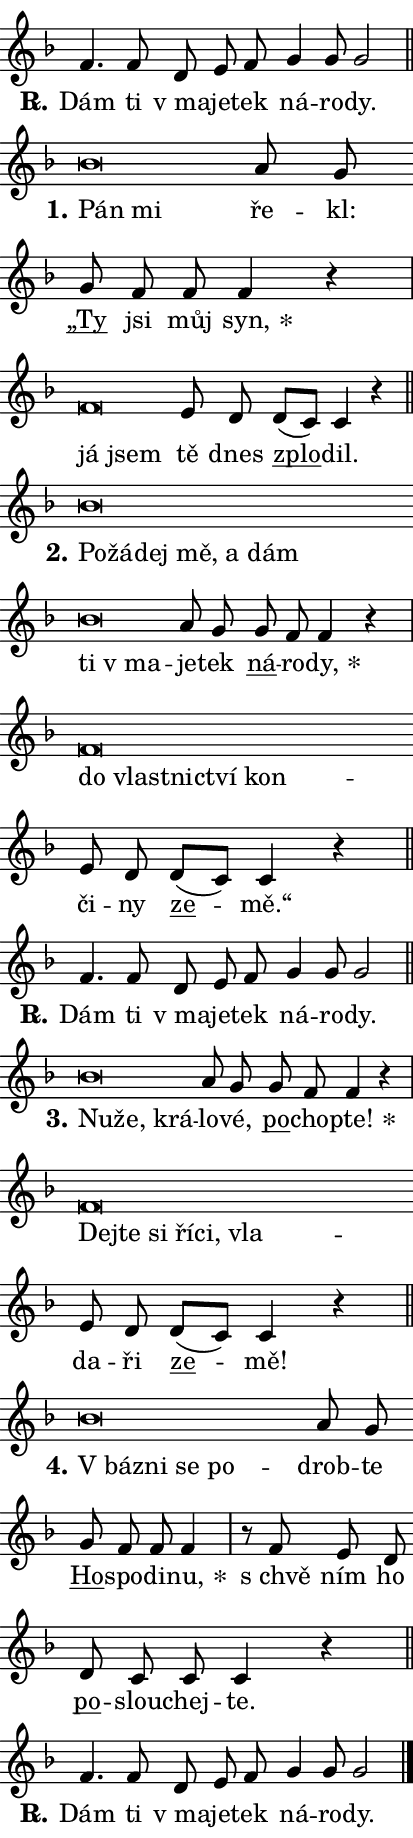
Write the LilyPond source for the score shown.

\version "2.24.0"
\header { tagline = "" }
\paper {
  indent = 0\cm
  top-margin = 0\cm
  right-margin = 0\cm
  bottom-margin = 0\cm
  left-margin = 0\cm
  paper-width = 7\cm
  page-breaking = #ly:one-page-breaking
  system-system-spacing.basic-distance = #11
  score-system-spacing.basic-distance = #11
  ragged-last = ##f
}


%% Author: Thomas Morley
%% https://lists.gnu.org/archive/html/lilypond-user/2020-05/msg00002.html
#(define (line-position grob)
"Returns position of @var[grob} in current system:
   @code{'start}, if at first time-step
   @code{'end}, if at last time-step
   @code{'middle} otherwise
"
  (let* ((col (ly:item-get-column grob))
         (ln (ly:grob-object col 'left-neighbor))
         (rn (ly:grob-object col 'right-neighbor))
         (col-to-check-left (if (ly:grob? ln) ln col))
         (col-to-check-right (if (ly:grob? rn) rn col))
         (break-dir-left
           (and
             (ly:grob-property col-to-check-left 'non-musical #f)
             (ly:item-break-dir col-to-check-left)))
         (break-dir-right
           (and
             (ly:grob-property col-to-check-right 'non-musical #f)
             (ly:item-break-dir col-to-check-right))))
        (cond ((eqv? 1 break-dir-left) 'start)
              ((eqv? -1 break-dir-right) 'end)
              (else 'middle))))

#(define (tranparent-at-line-position vctor)
  (lambda (grob)
  "Relying on @code{line-position} select the relevant enry from @var{vctor}.
Used to determine transparency,"
    (case (line-position grob)
      ((end) (not (vector-ref vctor 0)))
      ((middle) (not (vector-ref vctor 1)))
      ((start) (not (vector-ref vctor 2))))))

noteHeadBreakVisibility =
#(define-music-function (break-visibility)(vector?)
"Makes @code{NoteHead}s transparent relying on @var{break-visibility}"
#{
  \override NoteHead.transparent =
    #(tranparent-at-line-position break-visibility)
#})

#(define delete-ledgers-for-transparent-note-heads
  (lambda (grob)
    "Reads whether a @code{NoteHead} is transparent.
If so this @code{NoteHead} is removed from @code{'note-heads} from
@var{grob}, which is supposed to be @code{LedgerLineSpanner}.
As a result ledgers are not printed for this @code{NoteHead}"
    (let* ((nhds-array (ly:grob-object grob 'note-heads))
           (nhds-list
             (if (ly:grob-array? nhds-array)
                 (ly:grob-array->list nhds-array)
                 '()))
           ;; Relies on the transparent-property being done before
           ;; Staff.LedgerLineSpanner.after-line-breaking is executed.
           ;; This is fragile ...
           (to-keep
             (remove
               (lambda (nhd)
                 (ly:grob-property nhd 'transparent #f))
               nhds-list)))
      ;; TODO find a better method to iterate over grob-arrays, similiar
      ;; to filter/remove etc for lists
      ;; For now rebuilt from scratch
      (set! (ly:grob-object grob 'note-heads)  '())
      (for-each
        (lambda (nhd)
          (ly:pointer-group-interface::add-grob grob 'note-heads nhd))
        to-keep))))

hideNotes = {
  \noteHeadBreakVisibility #begin-of-line-visible
}
unHideNotes = {
  \noteHeadBreakVisibility #all-visible
}

% work-around for resetting accidentals
% https://lilypond.org/doc/v2.23/Documentation/notation/displaying-rhythms#unmetered-music
cadenzaMeasure = {
  \cadenzaOff
  \partial 1024 s1024
  \cadenzaOn
}

#(define-markup-command (accent layout props text) (markup?)
  "Underline accented syllable"
  (interpret-markup layout props
    #{\markup \override #'(offset . 4.3) \underline { #text }#}))

responsum = \markup \concat {
  "R" \hspace #-1.05 \path #0.1 #'((moveto 0 0.07) (lineto 0.9 0.8)) \hspace #0.05 "."
}

\layout {
    \context {
        \Staff
        \remove "Time_signature_engraver"
        \override LedgerLineSpanner.after-line-breaking = #delete-ledgers-for-transparent-note-heads
    }
    \context {
        \Voice {
            \override NoteHead.output-attributes = #'((class . "notehead"))
            \override Hairpin.height = #0.55
        }
    }
    \context {
        \Lyrics {
            \override StanzaNumber.output-attributes = #'((class . "stanzanumber"))
            \override LyricSpace.minimum-distance = #0.9
            \override LyricText.font-name = #"TeX Gyre Schola"
            \override LyricText.font-size = 1
            \override StanzaNumber.font-name = #"TeX Gyre Schola Bold"
            \override StanzaNumber.font-size = 1
        }
    }
}

% magnetic-lyrics.ily
%
%   written by
%     Jean Abou Samra <jean@abou-samra.fr>
%     Werner Lemberg <wl@gnu.org>
%
%   adapted by
%     Jiri Hon <jiri.hon@gmail.com>
%
% Version 2022-Apr-15

% https://www.mail-archive.com/lilypond-user@gnu.org/msg149350.html

#(define (Left_hyphen_pointer_engraver context)
   "Collect syllable-hyphen-syllable occurrences in lyrics and store
them in properties.  This engraver only looks to the left.  For
example, if the lyrics input is @code{foo -- bar}, it does the
following.

@itemize @bullet
@item
Set the @code{text} property of the @code{LyricHyphen} grob between
@q{foo} and @q{bar} to @code{foo}.

@item
Set the @code{left-hyphen} property of the @code{LyricText} grob with
text @q{foo} to the @code{LyricHyphen} grob between @q{foo} and
@q{bar}.
@end itemize

Use this auxiliary engraver in combination with the
@code{lyric-@/text::@/apply-@/magnetic-@/offset!} hook."
   (let ((hyphen #f)
         (text #f))
     (make-engraver
      (acknowledgers
       ((lyric-syllable-interface engraver grob source-engraver)
        (set! text grob)))
      (end-acknowledgers
       ((lyric-hyphen-interface engraver grob source-engraver)
        ;(when (not (grob::has-interface grob 'lyric-space-interface))
          (set! hyphen grob)));)
      ((stop-translation-timestep engraver)
       (when (and text hyphen)
         (ly:grob-set-object! text 'left-hyphen hyphen))
       (set! text #f)
       (set! hyphen #f)))))

#(define (lyric-text::apply-magnetic-offset! grob)
   "If the space between two syllables is less than the value in
property @code{LyricText@/.details@/.squash-threshold}, move the right
syllable to the left so that it gets concatenated with the left
syllable.

Use this function as a hook for
@code{LyricText@/.after-@/line-@/breaking} if the
@code{Left_@/hyphen_@/pointer_@/engraver} is active."
   (let ((hyphen (ly:grob-object grob 'left-hyphen #f)))
     (when hyphen
       (let ((left-text (ly:spanner-bound hyphen LEFT)))
         (when (grob::has-interface left-text 'lyric-syllable-interface)
           (let* ((common (ly:grob-common-refpoint grob left-text X))
                  (this-x-ext (ly:grob-extent grob common X))
                  (left-x-ext
                   (begin
                     ;; Trigger magnetism for left-text.
                     (ly:grob-property left-text 'after-line-breaking)
                     (ly:grob-extent left-text common X)))
                  ;; `delta` is the gap width between two syllables.
                  (delta (- (interval-start this-x-ext)
                            (interval-end left-x-ext)))
                  (details (ly:grob-property grob 'details))
                  (threshold (assoc-get 'squash-threshold details 0.2)))
             (when (< delta threshold)
               (let* (;; We have to manipulate the input text so that
                      ;; ligatures crossing syllable boundaries are not
                      ;; disabled.  For languages based on the Latin
                      ;; script this is essentially a beautification.
                      ;; However, for non-Western scripts it can be a
                      ;; necessity.
                      (lt (ly:grob-property left-text 'text))
                      (rt (ly:grob-property grob 'text))
                      (is-space (grob::has-interface hyphen 'lyric-space-interface))
                      (space (if is-space " " ""))
                      (space-markup (grob-interpret-markup grob " "))
                      (space-size (interval-length (ly:stencil-extent space-markup X)))
                      (extra-delta (if is-space space-size 0))
                      ;; Append new syllable.
                      (ltrt-space (if (and (string? lt) (string? rt))
                                (string-append lt space rt)
                                (make-concat-markup (list lt space rt))))
                      ;; Right-align `ltrt` to the right side.
                      (ltrt-space-markup (grob-interpret-markup
                               grob
                               (make-translate-markup
                                (cons (interval-length this-x-ext) 0)
                                (make-right-align-markup ltrt-space)))))
                 (begin
                   ;; Don't print `left-text`.
                   (ly:grob-set-property! left-text 'stencil #f)
                   ;; Set text and stencil (which holds all collected
                   ;; syllables so far) and shift it to the left.
                   (ly:grob-set-property! grob 'text ltrt-space)
                   (ly:grob-set-property! grob 'stencil ltrt-space-markup)
                   (ly:grob-translate-axis! grob (- (- delta extra-delta)) X))))))))))


#(define (lyric-hyphen::displace-bounds-first grob)
   ;; Make very sure this callback isn't triggered too early.
   (let ((left (ly:spanner-bound grob LEFT))
         (right (ly:spanner-bound grob RIGHT)))
     (ly:grob-property left 'after-line-breaking)
     (ly:grob-property right 'after-line-breaking)
     (ly:lyric-hyphen::print grob)))

squashThreshold = #0.4

\layout {
  \context {
    \Lyrics
    \consists #Left_hyphen_pointer_engraver
    \override LyricText.after-line-breaking =
      #lyric-text::apply-magnetic-offset!
    \override LyricHyphen.stencil = #lyric-hyphen::displace-bounds-first
    \override LyricText.details.squash-threshold = \squashThreshold
    \override LyricHyphen.minimum-distance = 0
    \override LyricHyphen.minimum-length = \squashThreshold
  }
}

squash = \override LyricText.details.squash-threshold = 9999
unSquash = \override LyricText.details.squash-threshold = \squashThreshold

left = \override LyricText.self-alignment-X = #LEFT
unLeft = \revert LyricText.self-alignment-X

starOffset = #(lambda (grob) 
                (let ((x_offset (ly:self-alignment-interface::aligned-on-x-parent grob)))
                  (if (= x_offset 0) 0 (+ x_offset 1.2))))

star = #(define-music-function (syllable)(string?)
"Append star separator at the end of a syllable"
#{
  \once \override LyricText.X-offset = #starOffset
  \lyricmode { \markup {
    #syllable
    \override #'((font-name . "TeX Gyre Schola Bold")) \hspace #0.2 \lower #0.65 \larger "*"
  } }
#})

starAccent = #(define-music-function (syllable)(string?)
"Append star separator at the end of a syllable and make accent"
#{
  \once \override LyricText.X-offset = #starOffset
  \lyricmode { \markup {
    \accent #syllable
    \override #'((font-name . "TeX Gyre Schola Bold")) \hspace #0.2 \lower #0.65 \larger "*"
  } }
#})

breath = #(define-music-function (syllable)(string?)
"Append breathing indicator at the end of a syllable"
#{
  \lyricmode { \markup { #syllable "+" } }
#})

optionalBreath = #(define-music-function (syllable)(string?)
"Append optional breathing indicator at the end of a syllable"
#{
  \lyricmode { \markup { #syllable "(+)" } }
#})


\score {
    <<
        \new Voice = "melody" { \cadenzaOn \key f \major \relative { f'4. f8 d e f g4 g8 g2 \cadenzaMeasure \bar "||" \break } }
        \new Lyrics \lyricsto "melody" { \lyricmode { \set stanza = \responsum
Dám ti "v ma" -- je -- tek ná -- ro -- dy. } }
    >>
    \layout {}
}

\score {
    <<
        \new Voice = "melody" { \cadenzaOn \key f \major \relative { bes'\breve*1/16 \hideNotes \breve*1/16 \bar "" \unHideNotes a8 g \bar "" g f f f4 r \cadenzaMeasure \bar "|" f\breve*1/16 \hideNotes \breve*1/16 \bar "" \unHideNotes e8 d \bar "" d[( c)] c4 r \cadenzaMeasure \bar "||" \break } }
        \new Lyrics \lyricsto "melody" { \lyricmode { \set stanza = "1."
\left Pán \squash mi \unLeft \unSquash ře -- kl: \markup \accent „Ty jsi můj \star syn, \left já \squash jsem \unLeft \unSquash tě dnes \markup \accent zplo -- dil. } }
    >>
    \layout {}
}

\score {
    <<
        \new Voice = "melody" { \cadenzaOn \key f \major \relative { bes'\breve*1/16 \hideNotes \breve*1/16 \bar "" \breve*1/16 \bar "" \breve*1/16 \bar "" \breve*1/16 \bar "" \breve*1/16 \bar "" \breve*1/16 \breve*1/16 \bar "" \unHideNotes a8 g \bar "" g f f4 r \cadenzaMeasure \bar "|" f\breve*1/16 \hideNotes \breve*1/16 \bar "" \breve*1/16 \bar "" \breve*1/16 \breve*1/16 \bar "" \unHideNotes e8 d \bar "" d[( c)] c4 r \cadenzaMeasure \bar "||" \break } }
        \new Lyrics \lyricsto "melody" { \lyricmode { \set stanza = "2."
\left Po -- \squash žá -- dej mě, a dám ti "v ma" -- \unLeft \unSquash je -- tek \markup \accent ná -- ro -- \star dy, \left do \squash vlast -- nic -- tví kon -- \unLeft \unSquash či -- ny \markup \accent ze -- mě.“ } }
    >>
    \layout {}
}

\score {
    <<
        \new Voice = "melody" { \cadenzaOn \key f \major \relative { f'4. f8 d e f g4 g8 g2 \cadenzaMeasure \bar "||" \break } }
        \new Lyrics \lyricsto "melody" { \lyricmode { \set stanza = \responsum
Dám ti "v ma" -- je -- tek ná -- ro -- dy. } }
    >>
    \layout {}
}

\score {
    <<
        \new Voice = "melody" { \cadenzaOn \key f \major \relative { bes'\breve*1/16 \hideNotes \breve*1/16 \breve*1/16 \bar "" \unHideNotes a8 g \bar "" g f f4 r \cadenzaMeasure \bar "|" f\breve*1/16 \hideNotes \breve*1/16 \bar "" \breve*1/16 \bar "" \breve*1/16 \bar "" \breve*1/16 \breve*1/16 \bar "" \unHideNotes e8 d \bar "" d[( c)] c4 r \cadenzaMeasure \bar "||" \break } }
        \new Lyrics \lyricsto "melody" { \lyricmode { \set stanza = "3."
\left Nu -- \squash že, krá -- \unLeft \unSquash lo -- vé, \markup \accent po -- cho -- \star pte! \left Dej -- \squash te si ří -- ci, vla -- \unLeft \unSquash da -- ři \markup \accent ze -- mě! } }
    >>
    \layout {}
}

\score {
    <<
        \new Voice = "melody" { \cadenzaOn \key f \major \relative { bes'\breve*1/16 \hideNotes \breve*1/16 \bar "" \breve*1/16 \breve*1/16 \bar "" \unHideNotes a8 g \bar "" g f f f4 \cadenzaMeasure \bar "|" r8 f e8 d \bar "" d c c c4 r \cadenzaMeasure \bar "||" \break } }
        \new Lyrics \lyricsto "melody" { \lyricmode { \set stanza = "4."
\left "V báz" -- \squash ni se po -- \unLeft \unSquash drob -- te \markup \accent Ho -- spo -- di -- \star nu, "s chvě" ním ho \markup \accent po -- slou -- chej -- te. } }
    >>
    \layout {}
}

\score {
    <<
        \new Voice = "melody" { \cadenzaOn \key f \major \relative { f'4. f8 d e f g4 g8 g2 \cadenzaMeasure \bar "||" \break } \bar "|." }
        \new Lyrics \lyricsto "melody" { \lyricmode { \set stanza = \responsum
Dám ti "v ma" -- je -- tek ná -- ro -- dy. } }
    >>
    \layout {}
}
